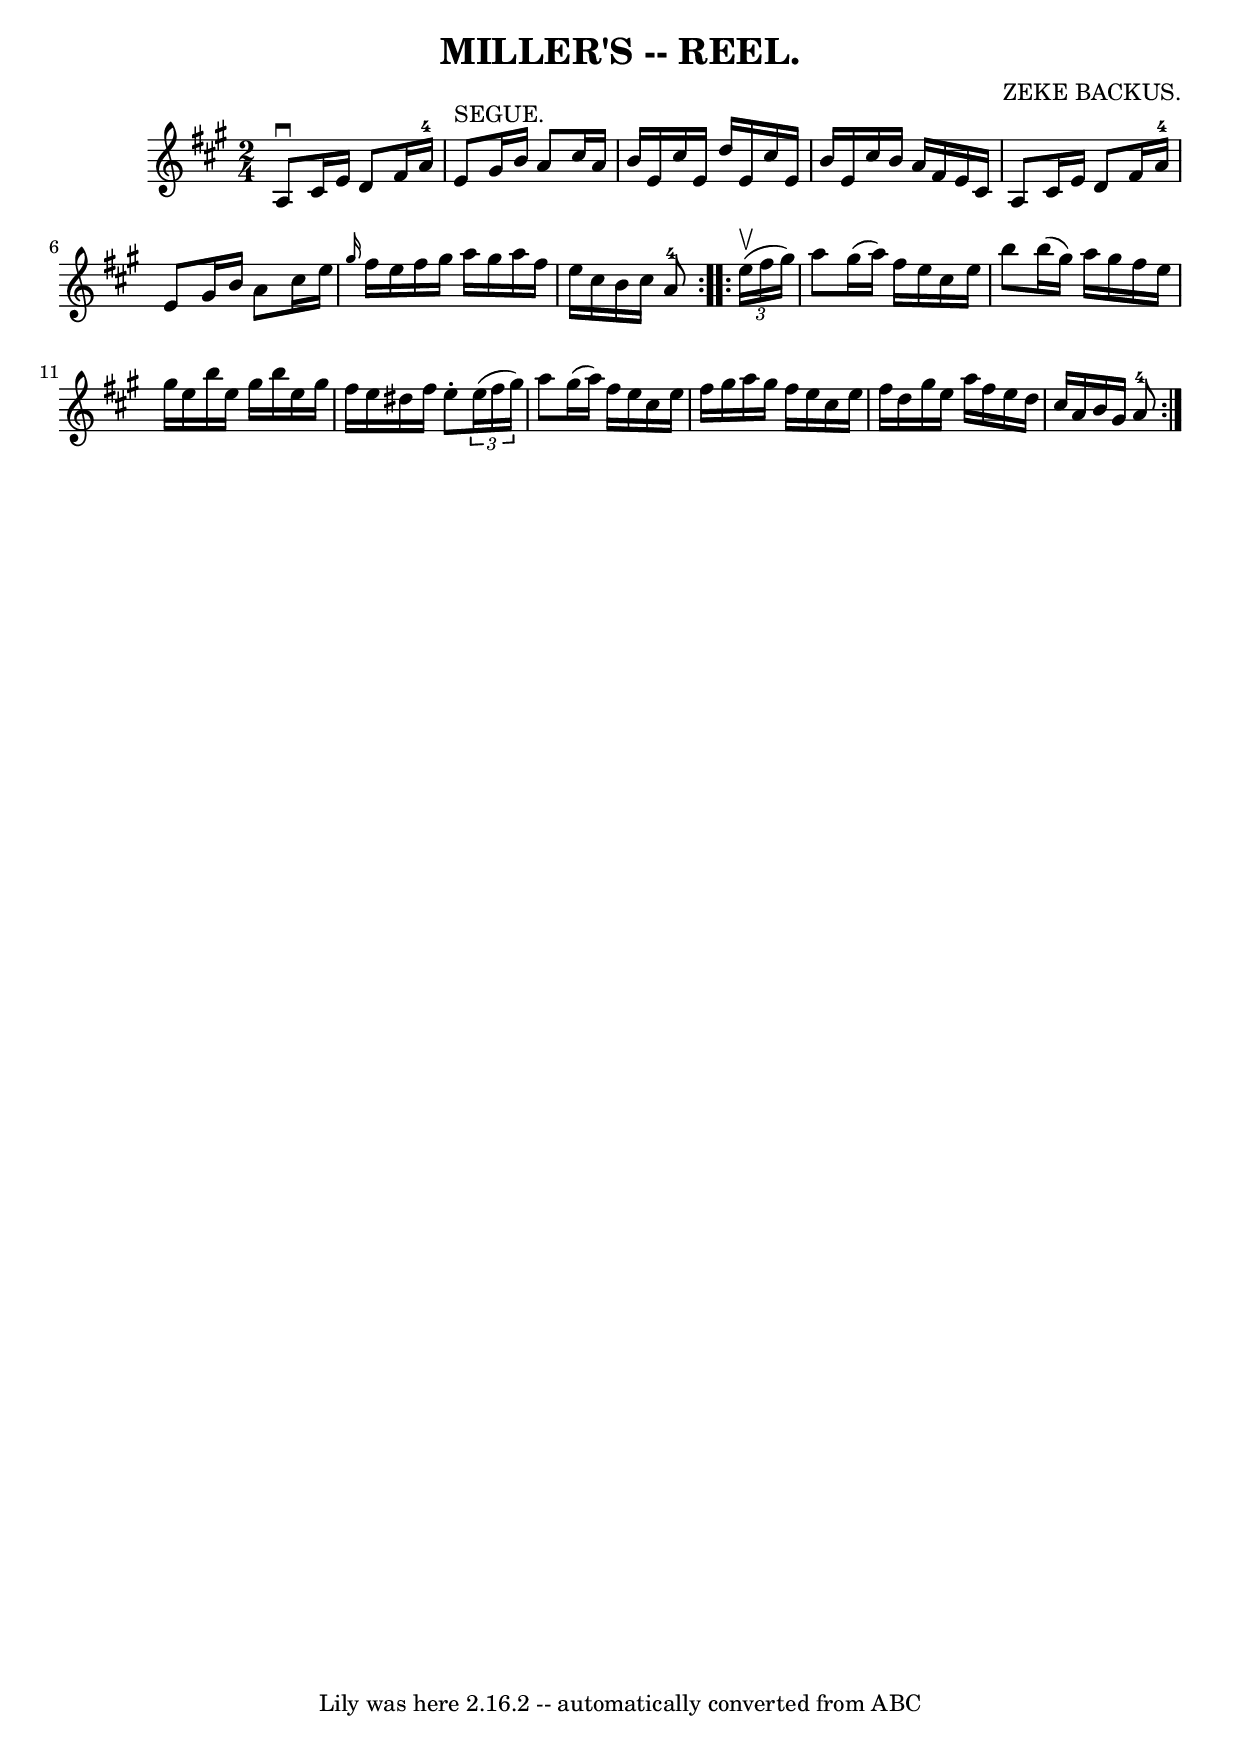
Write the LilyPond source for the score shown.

\version "2.16.2"
\include "Mammoth.ily"
\header {
  %% book = "Coles"
  composer = "ZEKE BACKUS."
  crossRefNumber = "1"
  footnotes = ""
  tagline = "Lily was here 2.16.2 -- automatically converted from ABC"
  title = "MILLER'S -- REEL."

}
voicedefault =  {



  \repeat volta 2 {

    \time 2/4 
    \key a \major
    a8^\downbow cis'16 e'16 d'8 fis'16    
    a'16-4 |
    e'8^"SEGUE." gis'16 b'16 a'8 cis''16 a'16  
    |
    b'16 e'16 cis''16 e'16 d''16 e'16 cis''16 e'16  
    |
    b'16 e'16 cis''16 b'16 a'16 fis'16 e'16 cis'16  
    |
    a8 cis'16 e'16 d'8 fis'16 a'16-4 |
    e'8  
    gis'16 b'16 a'8 cis''16 e''16  |
    \grace { gis''16  
	   }   
    fis''16 e''16 fis''16 gis''16 a''16 gis''16 a''16 fis''16  
    |
    e''16 cis''16 b'16 cis''16 a'8-4 
  }     

  \repeat volta 2 {
    \times 2/3 { e''16 (^\upbow fis''16 gis''16) 
	       } 
    |
    a''8 gis''16 (a''16) fis''16 e''16 cis''16 e''16 
    |
    b''8 b''16 (gis''16) a''16 gis''16 fis''16    
    e''16  |
    gis''16 e''16 b''16 e''16 gis''16 b''16    
    e''16 gis''16  |
    fis''16 e''16 dis''16 fis''16 e''8-.  
    \times 2/3 { e''16 (fis''16 gis''16) 
	       } |
    a''8 gis''16 (a''16) fis''16 e''16 cis''16 e''16  |
    fis''16    
    gis''16 a''16 gis''16 fis''16 e''16 cis''16 e''16  |
    
    fis''16 d''16 gis''16 e''16 a''16 fis''16 e''16 d''16  
    |
    cis''16 a'16 b'16 gis'16 a'8-4 
  }   

}

\score{
  <<

    \context Staff="default"
    {
      \voicedefault 
      
    }

  >>
  \layout {
    
  }
  \midi {
  }

}
